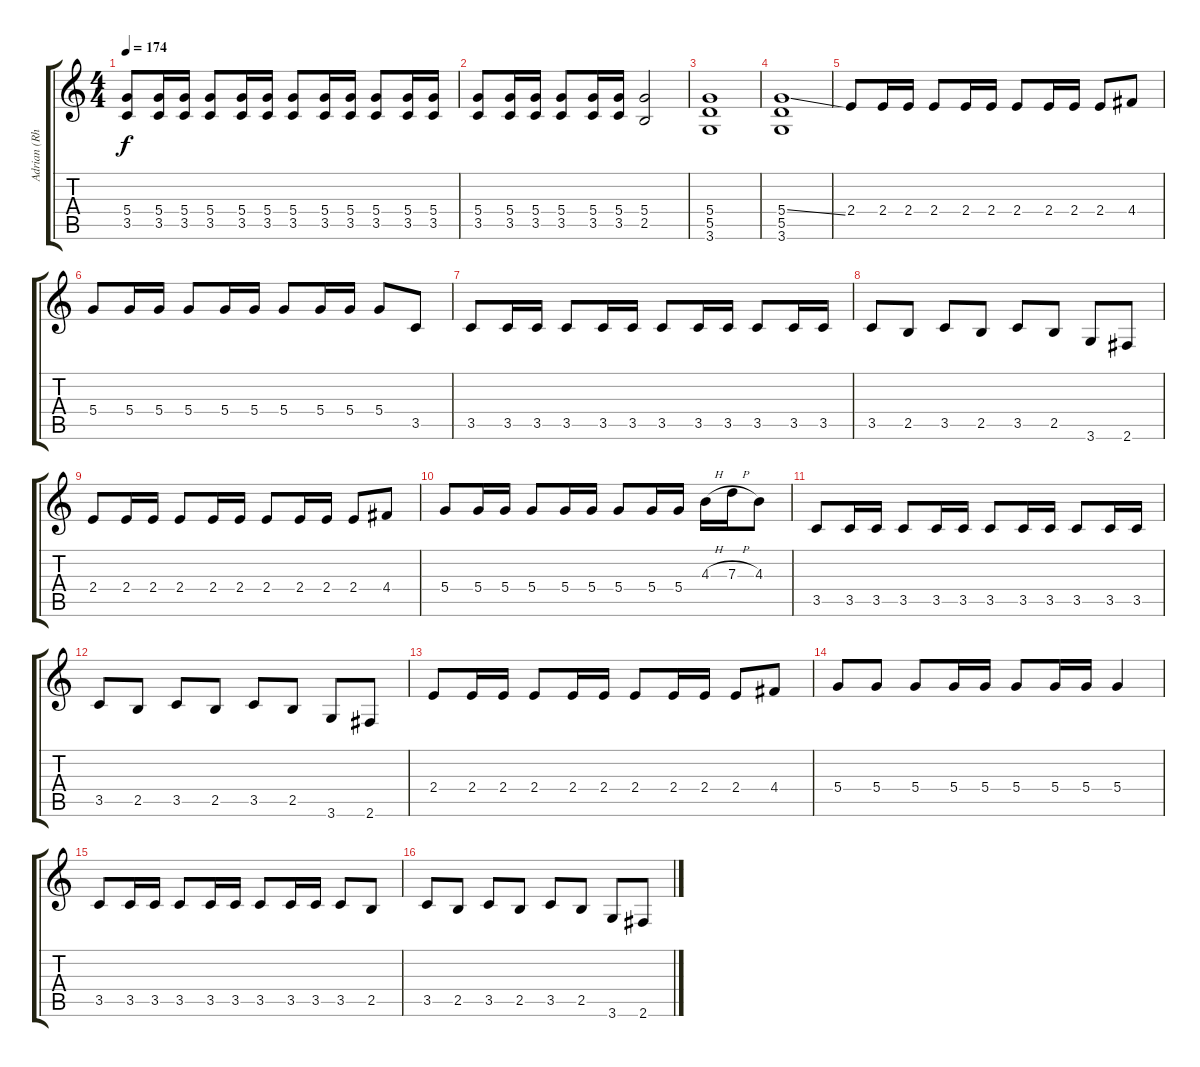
\track ("Adrian (Rhy. Guitar)" "Adrian (Rh") {instrument overdrivenguitar}
\staff {score tabs}
\tuning (E4 B3 G3 D3 A2 E2) {hide}
\ts (4 4)
\tempo 174
\clef g2
\ks c
(5.4 3.5).8{dy f} (5.4 3.5).16 (5.4 3.5).16 (5.4 3.5).8 (5.4 3.5).16 (5.4 3.5).16 (5.4 3.5).8 (5.4 3.5).16 (5.4 3.5).16 (5.4 3.5).8 (5.4 3.5).16 (5.4 3.5).16 |
(5.4 3.5).8 (5.4 3.5).16 (5.4 3.5).16 (5.4 3.5).8 (5.4 3.5).16 (5.4 3.5).16 (5.4 2.5).2 |
(5.4 5.5 3.6).1 |
(5.4{ss} 5.5 3.6).1 |
2.4.8 2.4.16 2.4.16 2.4.8 2.4.16 2.4.16 2.4.8 2.4.16 2.4.16 2.4.8 4.4.8 |
5.4.8 5.4.16 5.4.16 5.4.8 5.4.16 5.4.16 5.4.8 5.4.16 5.4.16 5.4.8 3.5.8 |
3.5.8 3.5.16 3.5.16 3.5.8 3.5.16 3.5.16 3.5.8 3.5.16 3.5.16 3.5.8 3.5.16 3.5.16 |
3.5.8 2.5.8 3.5.8 2.5.8 3.5.8 2.5.8 3.6.8 2.6.8 |
2.4.8 2.4.16 2.4.16 2.4.8 2.4.16 2.4.16 2.4.8 2.4.16 2.4.16 2.4.8 4.4.8 |
5.4.8 5.4.16 5.4.16 5.4.8 5.4.16 5.4.16 5.4.8 5.4.16 5.4.16 4.3{h}.16 7.3{h}.16 4.3.8 |
3.5.8 3.5.16 3.5.16 3.5.8 3.5.16 3.5.16 3.5.8 3.5.16 3.5.16 3.5.8 3.5.16 3.5.16 |
3.5.8 2.5.8 3.5.8 2.5.8 3.5.8 2.5.8 3.6.8 2.6.8 |
2.4.8 2.4.16 2.4.16 2.4.8 2.4.16 2.4.16 2.4.8 2.4.16 2.4.16 2.4.8 4.4.8 |
5.4.8 5.4.8 5.4.8 5.4.16 5.4.16 5.4.8 5.4.16 5.4.16 5.4.4 |
3.5.8 3.5.16 3.5.16 3.5.8 3.5.16 3.5.16 3.5.8 3.5.16 3.5.16 3.5.8 2.5.8 |
3.5.8 2.5.8 3.5.8 2.5.8 3.5.8 2.5.8 3.6.8 2.6.8
